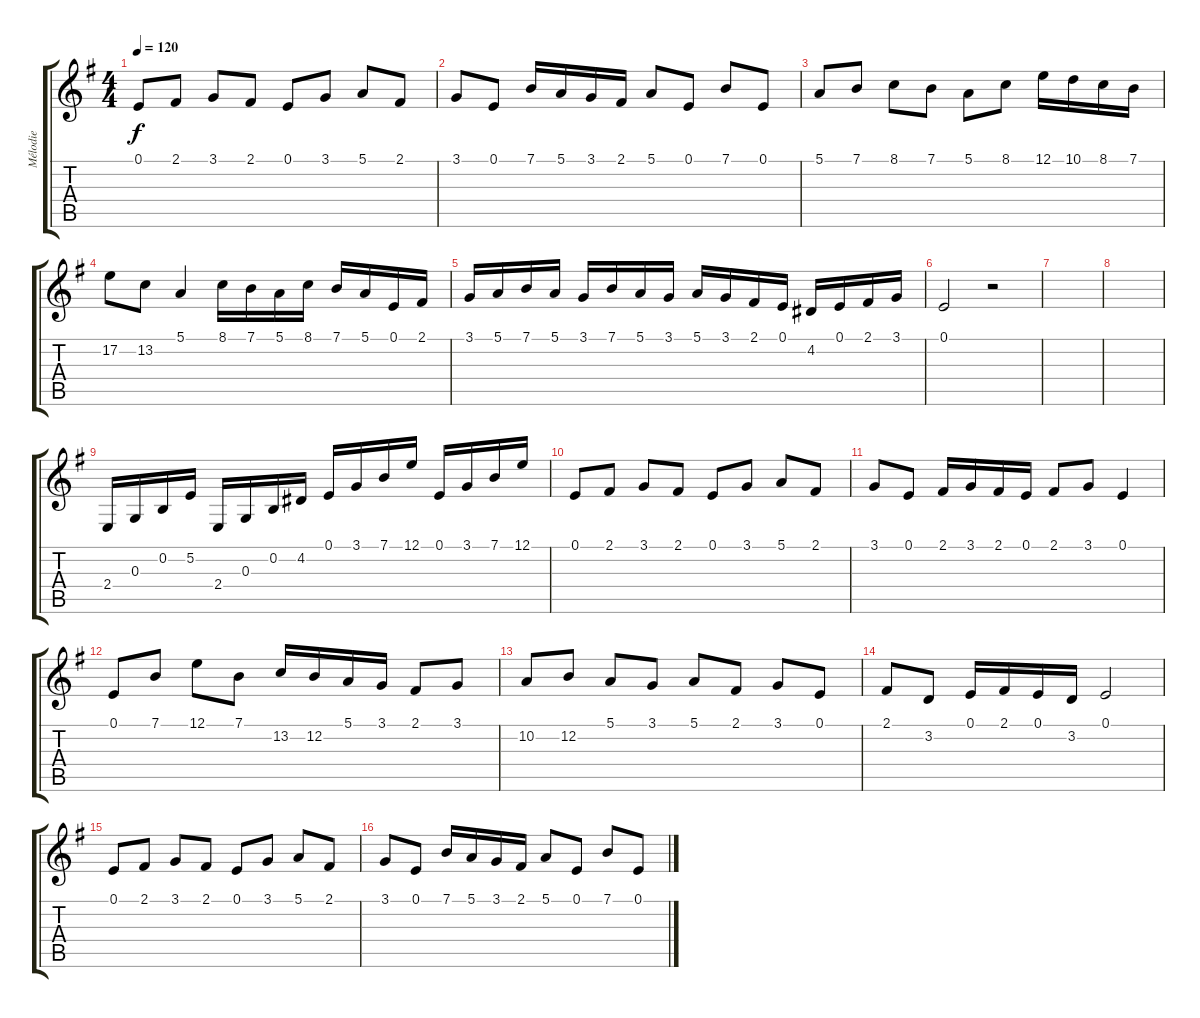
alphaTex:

\track ("Mélodie" "Mélodie") {instrument lead1square}
\staff {score tabs}
\tuning (E4 B3 G3 D3 A2 E2) {hide}
\ts (4 4)
\tempo 120
\clef g2
\ks g
0.1.8{dy f} 2.1.8 3.1.8 2.1.8 0.1.8 3.1.8 5.1.8 2.1.8 |
3.1.8 0.1.8 7.1.16 5.1.16 3.1.16 2.1.16 5.1.8 0.1.8 7.1.8 0.1.8 |
5.1.8 7.1.8 8.1.8 7.1.8 5.1.8 8.1.8 12.1.16 10.1.16 8.1.16 7.1.16 |
17.2.8 13.2.8 5.1.4 8.1.16 7.1.16 5.1.16 8.1.16 7.1.16 5.1.16 0.1.16 2.1.16 |
3.1.16 5.1.16 7.1.16 5.1.16 3.1.16 7.1.16 5.1.16 3.1.16 5.1.16 3.1.16 2.1.16 0.1.16 4.2.16 0.1.16 2.1.16 3.1.16 |
0.1.2 r.2 |
|
|
2.4.16 0.3.16 0.2.16 5.2.16 2.4.16 0.3.16 0.2.16 4.2.16 0.1.16 3.1.16 7.1.16 12.1.16 0.1.16 3.1.16 7.1.16 12.1.16 |
0.1.8 2.1.8 3.1.8 2.1.8 0.1.8 3.1.8 5.1.8 2.1.8 |
3.1.8 0.1.8 2.1.16 3.1.16 2.1.16 0.1.16 2.1.8 3.1.8 0.1.4 |
0.1.8 7.1.8 12.1.8 7.1.8 13.2.16 12.2.16 5.1.16 3.1.16 2.1.8 3.1.8 |
10.2.8 12.2.8 5.1.8 3.1.8 5.1.8 2.1.8 3.1.8 0.1.8 |
2.1.8 3.2.8 0.1.16 2.1.16 0.1.16 3.2.16 0.1.2 |
0.1.8 2.1.8 3.1.8 2.1.8 0.1.8 3.1.8 5.1.8 2.1.8 |
3.1.8 0.1.8 7.1.16 5.1.16 3.1.16 2.1.16 5.1.8 0.1.8 7.1.8 0.1.8
